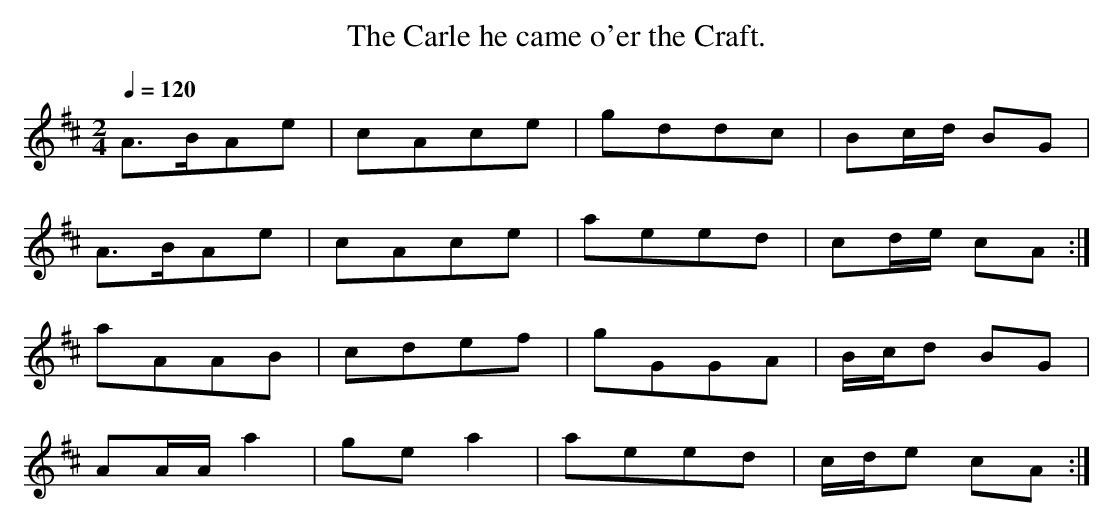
X:1
T:The Carle he came o'er the Craft.
M:2/4
L:1/8
Q:1/4=120
K:A Mixolydian
A>BAe | cAce | gddc | Bc/d/ BG |
A>BAe | cAce | aeed | cd/e/ cA :|
aAAB | cdef | gGGA | B/c/d BG |
AA/A/ a2 | gea2 | aeed | c/d/e cA :|
